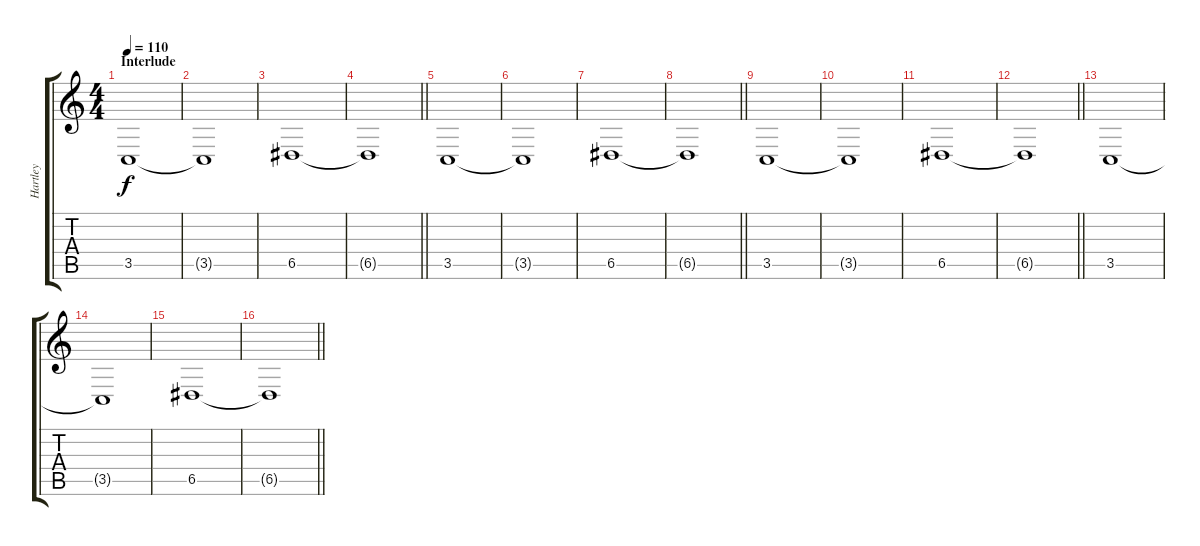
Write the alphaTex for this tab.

\track ("Hartley" "Hartley") {instrument lead2sawtooth}
\staff {score tabs}
\tuning (E4 B3 G3 D3 A2 E2) {hide}
\ts (4 4)
\section ("" "Interlude")
\tempo 110
\clef g2
\ks c
3.5.1{dy f} |
3.5{t}.1 |
6.5.1 |
\barLineRight lightlight
6.5{t}.1 |
3.5.1 |
3.5{t}.1 |
6.5.1 |
\barLineRight lightlight
6.5{t}.1 |
3.5.1 |
3.5{t}.1 |
6.5.1 |
\barLineRight lightlight
6.5{t}.1 |
3.5.1 |
3.5{t}.1 |
6.5.1 |
\barLineRight lightlight
6.5{t}.1
